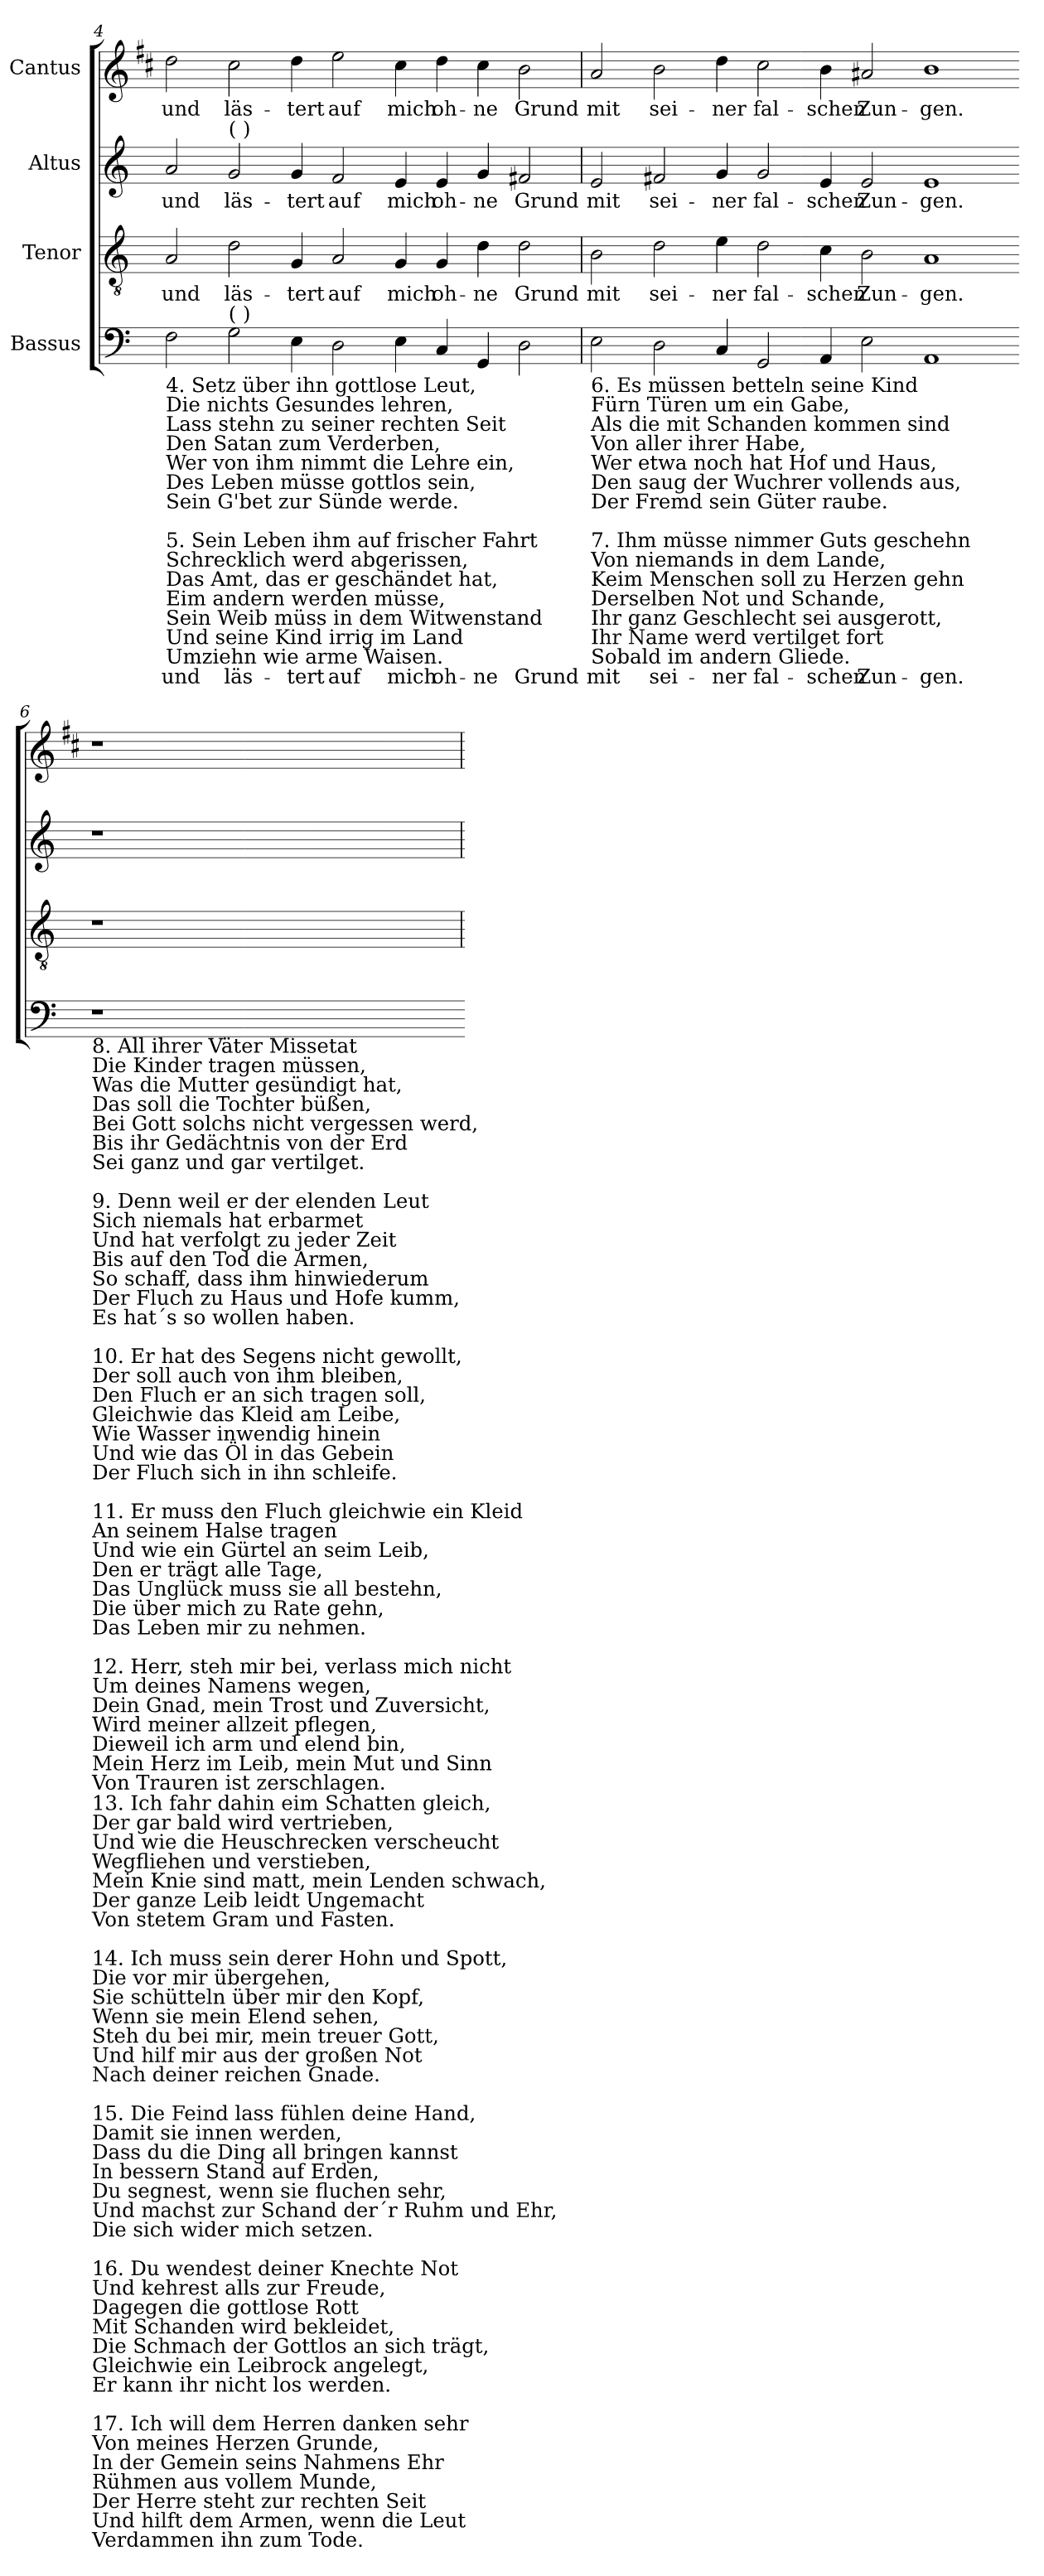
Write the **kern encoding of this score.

**kern	**text	**kern	**text	**kern	**text	**kern	**text
*part4	*part4	*part3	*part3	*part2	*part2	*part1	*part1
*staff4	*staff4	*staff3	*staff3	*staff2	*staff2	*staff1	*staff1
*I"Bassus	*	*I"Tenor	*	*I"Altus	*	*I"Cantus	*
*clefF4	*	*clefGv2	*	*clefG2	*	*clefG2	*
*	*	*	*	*	*	*ITrd1c2	*
*k[]	*	*k[]	*	*k[]	*	*k[]	*
*C:	*	*C:	*	*C:	*	*C:	*
=4	=4	=4	=4	=4	=4	=4	=4
!LO:TX:b:t=4. Setz über ihn gottlose Leut,\nDie nichts Gesundes lehren,\nLass stehn zu seiner rechten Seit\nDen Satan zum Verderben,\nWer von ihm nimmt die Lehre ein,\nDes Leben müsse gottlos sein,\nSein G'bet zur Sünde werde.\n\n5. Sein Leben ihm auf frischer Fahrt\nSchrecklich werd abgerissen,\nDas Amt, das er geschändet hat,\nEim andern werden müsse,\nSein Weib müss in dem Witwenstand\nUnd seine Kind irrig im Land\nUmziehn wie arme Waisen.	!	!	!	!	!	!	!
!	!LO:LY:b	!	!LO:LY:b	!	!LO:LY:b	!	!LO:LY:b
2F	und	2A	und	2a	und	2cc	und
!	!	!	!	!LO:TX:a:t=(  )	!	!	!
!LO:TX:a:t=(  )	!	!	!	!	!	!	!
!	!LO:LY:b	!	!LO:LY:b	!	!LO:LY:b	!	!LO:LY:b
2G	läs-	2d	läs-	2g	läs-	2b	läs-
!	!LO:LY:b	!	!LO:LY:b	!	!LO:LY:b	!	!LO:LY:b
4E	-tert	4G	-tert	4g	-tert	4cc	-tert
!	!LO:LY:b	!	!LO:LY:b	!	!LO:LY:b	!	!LO:LY:b
2D	auf	2A	auf	2f	auf	2dd	auf
!	!LO:LY:b	!	!LO:LY:b	!	!LO:LY:b	!	!LO:LY:b
4E	mich	4G	mich	4e	mich	4b	mich
!	!LO:LY:b	!	!LO:LY:b	!	!LO:LY:b	!	!LO:LY:b
4C	oh-	4G	oh-	4e	oh-	4cc	oh-
!	!LO:LY:b	!	!LO:LY:b	!	!LO:LY:b	!	!LO:LY:b
4GG	-ne	4d	-ne	4g	-ne	4b	-ne
!	!LO:LY:b	!	!LO:LY:b	!	!LO:LY:b	!	!LO:LY:b
2D	Grund	2d	Grund	2f#X	Grund	2a	Grund
=5	=5	=5	=5	=5	=5	=5	=5
!LO:TX:b:t=6. Es müssen betteln seine Kind\nFürn Türen um ein Gabe,\nAls die mit Schanden kommen sind\nVon aller ihrer Habe,\nWer etwa noch hat Hof und Haus,\nDen saug der Wuchrer vollends aus,\nDer Fremd sein Güter raube.\n\n7. Ihm müsse nimmer Guts geschehn\nVon niemands in dem Lande,\nKeim Menschen soll zu Herzen gehn\nDerselben Not und Schande,\nIhr ganz Geschlecht sei ausgerott,\nIhr Name werd vertilget fort\nSobald im andern Gliede.	!	!	!	!	!	!	!
!	!LO:LY:b	!	!LO:LY:b	!	!LO:LY:b	!	!LO:LY:b
2E	mit	2B	mit	2e	mit	2g	mit
!	!LO:LY:b	!	!LO:LY:b	!	!LO:LY:b	!	!LO:LY:b
2D	sei-	2d	sei-	2f#X	sei-	2a	sei-
!	!LO:LY:b	!	!LO:LY:b	!	!LO:LY:b	!	!LO:LY:b
4C	-ner	4e	-ner	4g	-ner	4cc	-ner
!	!LO:LY:b	!	!LO:LY:b	!	!LO:LY:b	!	!LO:LY:b
2GG	fal-	2d	fal-	2g	fal-	2b	fal-
!	!LO:LY:b	!	!LO:LY:b	!	!LO:LY:b	!	!LO:LY:b
4AA	-schen	4c	-schen	4e	-schen	4a	-schen
!	!LO:LY:b	!	!LO:LY:b	!	!LO:LY:b	!	!LO:LY:b
2E	Zun-	2B	Zun-	2e	Zun-	2g#X	Zun-
!	!LO:LY:b	!	!LO:LY:b	!	!LO:LY:b	!	!LO:LY:b
1AA	-gen.	1A	-gen.	1e	-gen.	1a	-gen.
!!LO:LB:g=z
=6-	=6-	=6-	=6-	=6-	=6-	=6-	=6-
!LO:TX:b:t=8. All ihrer Väter Missetat\nDie Kinder tragen müssen,\nWas die Mutter gesündigt hat,\nDas soll die Tochter büßen,\nBei Gott solchs nicht vergessen werd,\nBis ihr Gedächtnis von der Erd\nSei ganz und gar vertilget.\n\n9. Denn weil er der elenden Leut\nSich niemals hat erbarmet\nUnd hat verfolgt zu jeder Zeit\nBis auf den Tod die Armen,\nSo schaff, dass ihm hinwiederum\nDer Fluch zu Haus und Hofe kumm,\nEs hat´s so wollen haben.\n\n10. Er hat des Segens nicht gewollt,\nDer soll auch von ihm bleiben,\nDen Fluch er an sich tragen soll,\nGleichwie das Kleid am Leibe,\nWie Wasser inwendig hinein\nUnd wie das Öl in das Gebein\nDer Fluch sich in ihn schleife.\n\n11. Er muss den Fluch gleichwie ein Kleid\nAn seinem Halse tragen\nUnd wie ein Gürtel an seim Leib,\nDen er trägt alle Tage,\nDas Unglück muss sie all bestehn,\nDie über mich zu Rate gehn,\nDas Leben mir zu nehmen.\n\n12. Herr, steh mir bei, verlass mich nicht\nUm deines Namens wegen,\nDein Gnad, mein Trost und Zuversicht,\nWird meiner allzeit pflegen,\nDieweil ich arm und elend bin,\nMein Herz im Leib, mein Mut und Sinn\nVon Trauren ist zerschlagen.	!	!	!	!	!	!	!
!LO:TX:b:t=13. Ich fahr dahin eim Schatten gleich,\nDer gar bald wird vertrieben,\nUnd wie die Heuschrecken verscheucht\nWegfliehen und verstieben,\nMein Knie sind matt, mein Lenden schwach,\nDer ganze Leib leidt Ungemacht\nVon stetem Gram und Fasten.\n\n14. Ich muss sein derer Hohn und Spott,\nDie vor mir übergehen,\nSie schütteln über mir den Kopf,\nWenn sie mein Elend sehen,\nSteh du bei mir, mein treuer Gott,\nUnd hilf mir aus der großen Not\nNach deiner reichen Gnade.\n\n15. Die Feind lass fühlen deine Hand,\nDamit sie innen werden,\nDass du die Ding all bringen kannst\nIn bessern Stand auf Erden,\nDu segnest, wenn sie fluchen sehr,\nUnd machst zur Schand der´r Ruhm und Ehr,\nDie sich wider mich setzen.\n\n16. Du wendest deiner Knechte Not\nUnd kehrest alls zur Freude,\nDagegen die gottlose Rott\nMit Schanden wird bekleidet,\nDie Schmach der Gottlos an sich trägt,\nGleichwie ein Leibrock angelegt,\nEr kann ihr nicht los werden.\n\n17. Ich will dem Herren danken sehr\nVon meines Herzen Grunde,\nIn der Gemein seins Nahmens Ehr\nRühmen aus vollem Munde,\nDer Herre steht zur rechten Seit\nUnd hilft dem Armen, wenn die Leut\nVerdammen ihn zum Tode.	!	!	!	!	!	!	!
1r	.	1r	.	1r	.	1r	.
=-	=	=	=	=	=	=	=
*-	*-	*-	*-	*-	*-	*-	*-
